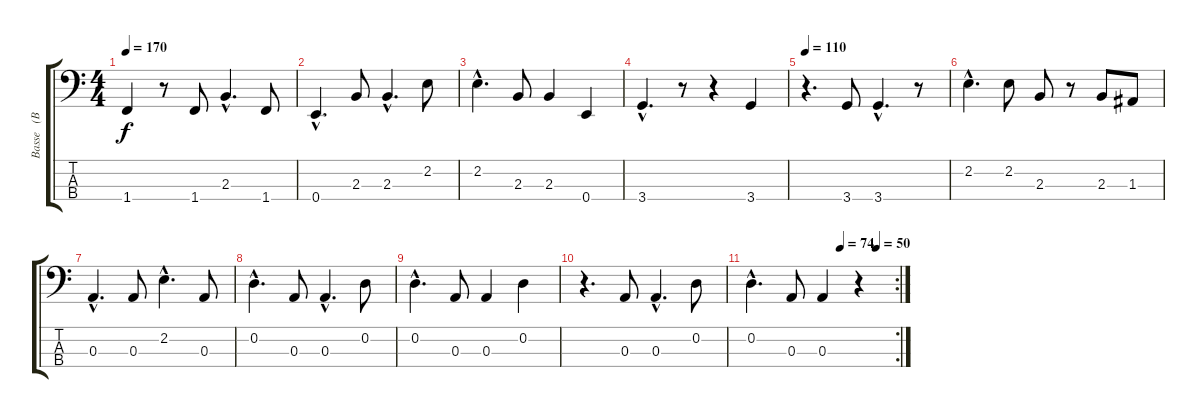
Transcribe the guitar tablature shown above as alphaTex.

\track ("Basse   (BB)" "Basse   (B") {instrument slapbass1}
\staff {score tabs}
\tuning (G2 D2 A1 E1) {hide}
\ts (4 4)
\tempo 170
\clef f4
\ks c
1.4.4{dy f} r.8 1.4.8 2.3{hac}.4{d} 1.4.8 |
0.4{hac}.4{d} 2.3.8 2.3{hac}.4{d} 2.2.8 |
2.2{hac}.4{d} 2.3.8 2.3.4 0.4.4 |
3.4{hac}.4{d volume 8} r.8 r.4 3.4.4 |
\tempo 141
\tempo 110
r.4{d} 3.4.8 3.4{hac}.4{d} r.8 |
2.2{hac}.4{d} 2.2.8 2.3.8 r.8 2.3.8 1.3.8 |
0.3{hac}.4{d} 0.3.8 2.2{hac}.4{d} 0.3.8 |
0.2{hac}.4{d} 0.3.8 0.3{hac}.4{d} 0.2.8 |
0.2{hac}.4{d} 0.3.8 0.3.4 0.2.4 |
r.4{d} 0.3.8 0.3{hac}.4{d} 0.2.8 |
\rc 2
\tempo (74 0.625)
\tempo (50 0.875)
0.2{hac}.4{d} 0.3.8 0.3.4 r.4
